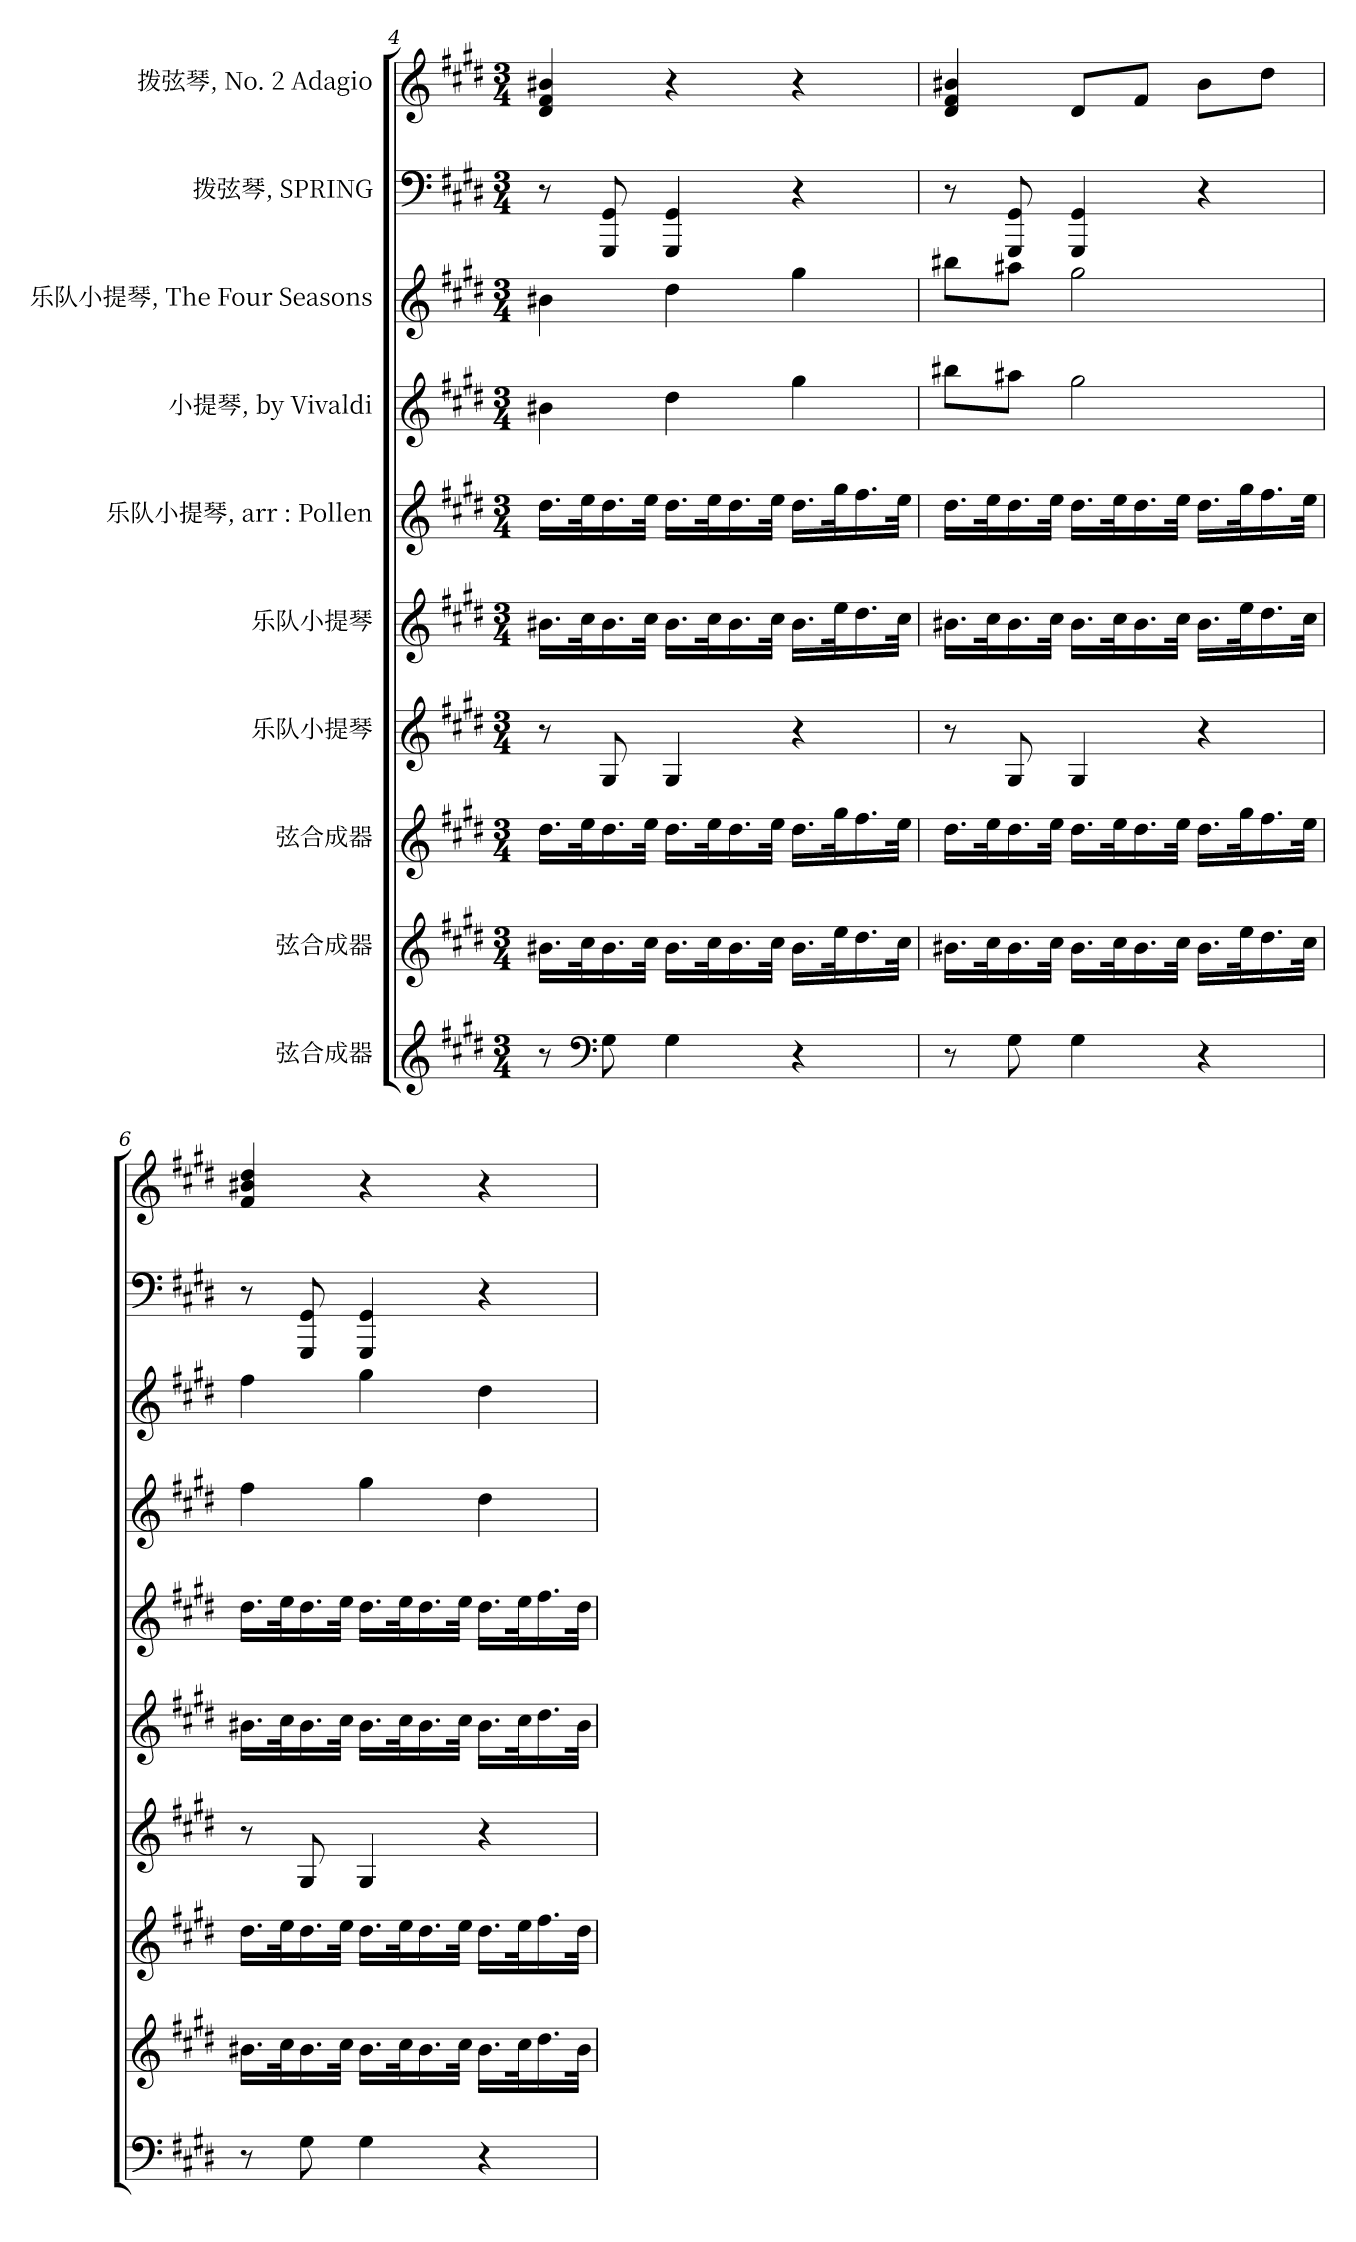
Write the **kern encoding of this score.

**kern	**kern	**kern	**kern	**kern	**kern	**kern	**kern	**kern	**kern
*part10	*part9	*part8	*part7	*part6	*part5	*part4	*part3	*part2	*part1
*staff10	*staff9	*staff8	*staff7	*staff6	*staff5	*staff4	*staff3	*staff2	*staff1
*I"弦合成器	*I"弦合成器	*I"弦合成器	*I"乐队小提琴	*I"乐队小提琴	*I"乐队小提琴, arr : Pollen	*I"小提琴, by Vivaldi	*I"乐队小提琴, The Four Seasons	*I"拨弦琴, SPRING	*I"拨弦琴, No. 2 Adagio
*clefG2	*clefG2	*clefG2	*clefG2	*clefG2	*clefG2	*clefG2	*clefG2	*clefF4	*clefG2
*k[f#c#g#d#]	*k[f#c#g#d#]	*k[f#c#g#d#]	*k[f#c#g#d#]	*k[f#c#g#d#]	*k[f#c#g#d#]	*k[f#c#g#d#]	*k[f#c#g#d#]	*k[f#c#g#d#]	*k[f#c#g#d#]
*M3/4	*M3/4	*M3/4	*M3/4	*M3/4	*M3/4	*M3/4	*M3/4	*M3/4	*M3/4
=4	=4	=4	=4	=4	=4	=4	=4	=4	=4
8r	16.b#X\LL	16.dd#\LL	8r	16.b#X\LL	16.dd#\LL	4b#X\	4b#X\	8r	4d#/ 4f#/ 4b#X/
.	32cc#\K	32ee\K	.	32cc#\K	32ee\K	.	.	.	.
*clefF4	*	*	*	*	*	*	*	*	*
8G#\	16.b#\	16.dd#\	8G#/	16.b#\	16.dd#\	.	.	8GGG#/ 8GG#/	.
.	32cc#\JJk	32ee\JJk	.	32cc#\JJk	32ee\JJk	.	.	.	.
4G#\	16.b#\LL	16.dd#\LL	4G#/	16.b#\LL	16.dd#\LL	4dd#\	4dd#\	4GGG#/ 4GG#/	4r
.	32cc#\K	32ee\K	.	32cc#\K	32ee\K	.	.	.	.
.	16.b#\	16.dd#\	.	16.b#\	16.dd#\	.	.	.	.
.	32cc#\JJk	32ee\JJk	.	32cc#\JJk	32ee\JJk	.	.	.	.
4r	16.b#\LL	16.dd#\LL	4r	16.b#\LL	16.dd#\LL	4gg#\	4gg#\	4r	4r
.	32ee\K	32gg#\K	.	32ee\K	32gg#\K	.	.	.	.
.	16.dd#\	16.ff#\	.	16.dd#\	16.ff#\	.	.	.	.
.	32cc#\JJk	32ee\JJk	.	32cc#\JJk	32ee\JJk	.	.	.	.
!!LO:PB:g=z
=5	=5	=5	=5	=5	=5	=5	=5	=5	=5
8r	16.b#X\LL	16.dd#\LL	8r	16.b#X\LL	16.dd#\LL	8bb#X\L	8bb#X\L	8r	4d#/ 4f#/ 4b#X/
.	32cc#\K	32ee\K	.	32cc#\K	32ee\K	.	.	.	.
8G#\	16.b#\	16.dd#\	8G#/	16.b#\	16.dd#\	8aa#X\J	8aa#X\J	8GGG#/ 8GG#/	.
.	32cc#\JJk	32ee\JJk	.	32cc#\JJk	32ee\JJk	.	.	.	.
4G#\	16.b#\LL	16.dd#\LL	4G#/	16.b#\LL	16.dd#\LL	2gg#\	2gg#\	4GGG#/ 4GG#/	8d#/L
.	32cc#\K	32ee\K	.	32cc#\K	32ee\K	.	.	.	.
.	16.b#\	16.dd#\	.	16.b#\	16.dd#\	.	.	.	8f#/J
.	32cc#\JJk	32ee\JJk	.	32cc#\JJk	32ee\JJk	.	.	.	.
4r	16.b#\LL	16.dd#\LL	4r	16.b#\LL	16.dd#\LL	.	.	4r	8b#\L
.	32ee\K	32gg#\K	.	32ee\K	32gg#\K	.	.	.	.
.	16.dd#\	16.ff#\	.	16.dd#\	16.ff#\	.	.	.	8dd#\J
.	32cc#\JJk	32ee\JJk	.	32cc#\JJk	32ee\JJk	.	.	.	.
=6	=6	=6	=6	=6	=6	=6	=6	=6	=6
8r	16.b#X\LL	16.dd#\LL	8r	16.b#X\LL	16.dd#\LL	4ff#\	4ff#\	8r	4f#/ 4b#X/ 4dd#/
.	32cc#\K	32ee\K	.	32cc#\K	32ee\K	.	.	.	.
8G#\	16.b#\	16.dd#\	8G#/	16.b#\	16.dd#\	.	.	8GGG#/ 8GG#/	.
.	32cc#\JJk	32ee\JJk	.	32cc#\JJk	32ee\JJk	.	.	.	.
4G#\	16.b#\LL	16.dd#\LL	4G#/	16.b#\LL	16.dd#\LL	4gg#\	4gg#\	4GGG#/ 4GG#/	4r
.	32cc#\K	32ee\K	.	32cc#\K	32ee\K	.	.	.	.
.	16.b#\	16.dd#\	.	16.b#\	16.dd#\	.	.	.	.
.	32cc#\JJk	32ee\JJk	.	32cc#\JJk	32ee\JJk	.	.	.	.
4r	16.b#\LL	16.dd#\LL	4r	16.b#\LL	16.dd#\LL	4dd#\	4dd#\	4r	4r
.	32cc#\K	32ee\K	.	32cc#\K	32ee\K	.	.	.	.
.	16.dd#\	16.ff#\	.	16.dd#\	16.ff#\	.	.	.	.
.	32b#\JJk	32dd#\JJk	.	32b#\JJk	32dd#\JJk	.	.	.	.
=	=	=	=	=	=	=	=	=	=
*-	*-	*-	*-	*-	*-	*-	*-	*-	*-
